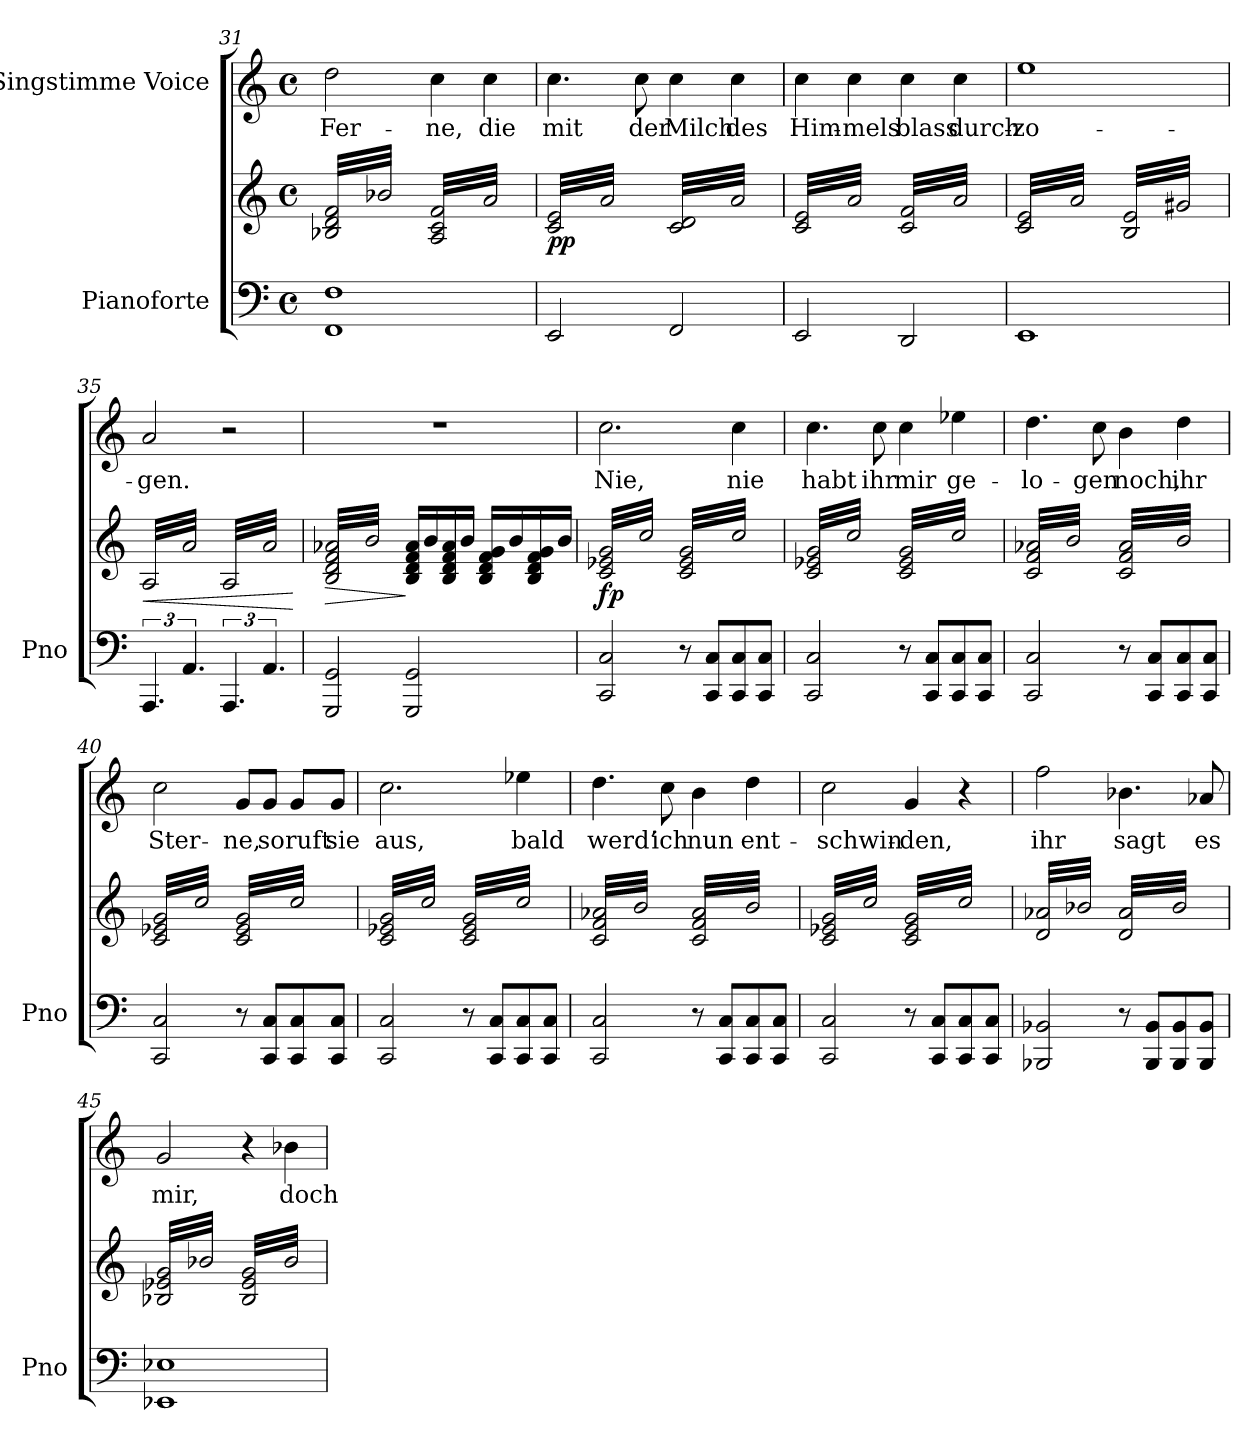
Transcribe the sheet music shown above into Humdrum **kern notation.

**kern	**kern	**dynam	**kern	**text
*part2	*part2	*part2	*part1	*part1
*staff3	*staff2	*staff2/3	*staff1	*staff1
*I"Pianoforte	*	*	*I"Singstimme Voice	*
*I'Pno	*	*	*	*
*clefF4	*clefG2	*	*clefG2	*
*k[]	*k[]	*	*k[]	*
*M4/4	*M4/4	*	*M4/4	*
*met(c)	*met(c)	*	*met(c)	*
=31	=31	=31	=31	=31
!	!	!	!	!LO:LY:b
*	*tremolo	*	*	*
1FF 1F	32B-X/ 32d/ 32f/LLL	.	2dd\	Fer-
.	32b-X/	.	.	.
.	32B-X/ 32d/ 32f/	.	.	.
.	32b-X/	.	.	.
.	32B-X/ 32d/ 32f/	.	.	.
.	32b-X/	.	.	.
.	32B-X/ 32d/ 32f/	.	.	.
.	32b-X/	.	.	.
.	32B-X/ 32d/ 32f/	.	.	.
.	32b-X/	.	.	.
.	32B-X/ 32d/ 32f/	.	.	.
.	32b-X/	.	.	.
.	32B-X/ 32d/ 32f/	.	.	.
.	32b-X/	.	.	.
.	32B-X/ 32d/ 32f/	.	.	.
.	32b-X/JJJ	.	.	.
!	!	!	!	!LO:LY:b
.	32A/ 32c/ 32f/LLL	.	4cc\	-ne,
.	32a/	.	.	.
.	32A/ 32c/ 32f/	.	.	.
.	32a/	.	.	.
.	32A/ 32c/ 32f/	.	.	.
.	32a/	.	.	.
.	32A/ 32c/ 32f/	.	.	.
.	32a/	.	.	.
!	!	!	!	!LO:LY:b
.	32A/ 32c/ 32f/	.	4cc\	die
.	32a/	.	.	.
.	32A/ 32c/ 32f/	.	.	.
.	32a/	.	.	.
.	32A/ 32c/ 32f/	.	.	.
.	32a/	.	.	.
.	32A/ 32c/ 32f/	.	.	.
.	32a/JJJ	.	.	.
=32	=32	=32	=32	=32
!	!	!LO:DY:b	!	!LO:LY:b
2EE/	32c/ 32e/LLL	pp	4.cc\	mit
.	32a/	.	.	.
.	32c/ 32e/	.	.	.
.	32a/	.	.	.
.	32c/ 32e/	.	.	.
.	32a/	.	.	.
.	32c/ 32e/	.	.	.
.	32a/	.	.	.
.	32c/ 32e/	.	.	.
.	32a/	.	.	.
.	32c/ 32e/	.	.	.
.	32a/	.	.	.
!	!	!	!	!LO:LY:b
.	32c/ 32e/	.	8cc\	der
.	32a/	.	.	.
.	32c/ 32e/	.	.	.
.	32a/JJJ	.	.	.
!	!	!	!	!LO:LY:b
2FF/	32c/ 32d/LLL	.	4cc\	Milch
.	32a/	.	.	.
.	32c/ 32d/	.	.	.
.	32a/	.	.	.
.	32c/ 32d/	.	.	.
.	32a/	.	.	.
.	32c/ 32d/	.	.	.
.	32a/	.	.	.
!	!	!	!	!LO:LY:b
.	32c/ 32d/	.	4cc\	des
.	32a/	.	.	.
.	32c/ 32d/	.	.	.
.	32a/	.	.	.
.	32c/ 32d/	.	.	.
.	32a/	.	.	.
.	32c/ 32d/	.	.	.
.	32a/JJJ	.	.	.
=33	=33	=33	=33	=33
!	!	!	!	!LO:LY:b
2EE/	32c/ 32e/LLL	.	4cc\	Him-
.	32a/	.	.	.
.	32c/ 32e/	.	.	.
.	32a/	.	.	.
.	32c/ 32e/	.	.	.
.	32a/	.	.	.
.	32c/ 32e/	.	.	.
.	32a/	.	.	.
!	!	!	!	!LO:LY:b
.	32c/ 32e/	.	4cc\	-mels
.	32a/	.	.	.
.	32c/ 32e/	.	.	.
.	32a/	.	.	.
.	32c/ 32e/	.	.	.
.	32a/	.	.	.
.	32c/ 32e/	.	.	.
.	32a/JJJ	.	.	.
!	!	!	!	!LO:LY:b
2DD/	32c/ 32f/LLL	.	4cc\	blass
.	32a/	.	.	.
.	32c/ 32f/	.	.	.
.	32a/	.	.	.
.	32c/ 32f/	.	.	.
.	32a/	.	.	.
.	32c/ 32f/	.	.	.
.	32a/	.	.	.
!	!	!	!	!LO:LY:b
.	32c/ 32f/	.	4cc\	durch-
.	32a/	.	.	.
.	32c/ 32f/	.	.	.
.	32a/	.	.	.
.	32c/ 32f/	.	.	.
.	32a/	.	.	.
.	32c/ 32f/	.	.	.
.	32a/JJJ	.	.	.
=34	=34	=34	=34	=34
!	!	!	!	!LO:LY:b
1EE	32c/ 32e/LLL	.	1ee	-zo-
.	32a/	.	.	.
.	32c/ 32e/	.	.	.
.	32a/	.	.	.
.	32c/ 32e/	.	.	.
.	32a/	.	.	.
.	32c/ 32e/	.	.	.
.	32a/	.	.	.
.	32c/ 32e/	.	.	.
.	32a/	.	.	.
.	32c/ 32e/	.	.	.
.	32a/	.	.	.
.	32c/ 32e/	.	.	.
.	32a/	.	.	.
.	32c/ 32e/	.	.	.
.	32a/JJJ	.	.	.
.	32B/ 32e/LLL	.	.	.
.	32g#X/	.	.	.
.	32B/ 32e/	.	.	.
.	32g#X/	.	.	.
.	32B/ 32e/	.	.	.
.	32g#X/	.	.	.
.	32B/ 32e/	.	.	.
.	32g#X/	.	.	.
.	32B/ 32e/	.	.	.
.	32g#X/	.	.	.
.	32B/ 32e/	.	.	.
.	32g#X/	.	.	.
.	32B/ 32e/	.	.	.
.	32g#X/	.	.	.
.	32B/ 32e/	.	.	.
.	32g#X/JJJ	.	.	.
!!LO:PB:g=z
=35	=35	=35	=35	=35
!	!	!LO:HP:b	!	!LO:LY:b
6.AAA/	32A/LLL	<	2a/	-gen.
.	32a/	.	.	.
.	32A/	.	.	.
.	32a/	.	.	.
.	32A/	.	.	.
.	32a/	.	.	.
.	32A/	.	.	.
.	32a/	.	.	.
6.AA/	32A/	.	.	.
.	32a/	.	.	.
.	32A/	.	.	.
.	32a/	.	.	.
.	32A/	.	.	.
.	32a/	.	.	.
.	32A/	.	.	.
.	32a/JJJ	.	.	.
6.AAA/	32A/LLL	.	2r	.
.	32a/	.	.	.
.	32A/	.	.	.
.	32a/	.	.	.
.	32A/	.	.	.
.	32a/	.	.	.
.	32A/	.	.	.
.	32a/	.	.	.
6.AA/	32A/	.	.	.
.	32a/	.	.	.
.	32A/	.	.	.
.	32a/	.	.	.
.	32A/	.	.	.
.	32a/	.	.	.
.	32A/	.	.	.
.	32a/JJJ	.	.	.
.	.	[	.	.
=36	=36	=36	=36	=36
!	!	!LO:HP:b	!	!
2GGG/ 2GG/	32B/ 32d/ 32f/ 32a-X/LLL	>	1r	.
.	32b/	.	.	.
.	32B/ 32d/ 32f/ 32a-X/	.	.	.
.	32b/	.	.	.
.	32B/ 32d/ 32f/ 32a-X/	.	.	.
.	32b/	.	.	.
.	32B/ 32d/ 32f/ 32a-X/	.	.	.
.	32b/	.	.	.
.	32B/ 32d/ 32f/ 32a-X/	.	.	.
.	32b/	.	.	.
.	32B/ 32d/ 32f/ 32a-X/	.	.	.
.	32b/	.	.	.
.	32B/ 32d/ 32f/ 32a-X/	.	.	.
.	32b/	.	.	.
.	32B/ 32d/ 32f/ 32a-X/	.	.	.
.	32b/JJJ	.	.	.
*	*Xtremolo	*	*	*
2GGG/ 2GG/	16B/ 16d/ 16f/ 16a-/LL	]	.	.
.	.	.	.	.
.	16b/	.	.	.
.	.	.	.	.
.	16B/ 16d/ 16f/ 16a-/	.	.	.
.	.	.	.	.
.	16b/JJ	.	.	.
.	.	.	.	.
.	16B/ 16d/ 16f/ 16g/LL	.	.	.
.	16b/	.	.	.
.	16B/ 16d/ 16f/ 16g/	.	.	.
.	16b/JJ	.	.	.
=37	=37	=37	=37	=37
!	!	!LO:DY:b	!	!LO:LY:b
*	*tremolo	*	*	*
2CC/ 2C/	32c/ 32e-X/ 32g/LLL	fp	2.cc\	Nie,
.	32cc/	.	.	.
.	32c/ 32e-X/ 32g/	.	.	.
.	32cc/	.	.	.
.	32c/ 32e-X/ 32g/	.	.	.
.	32cc/	.	.	.
.	32c/ 32e-X/ 32g/	.	.	.
.	32cc/	.	.	.
.	32c/ 32e-X/ 32g/	.	.	.
.	32cc/	.	.	.
.	32c/ 32e-X/ 32g/	.	.	.
.	32cc/	.	.	.
.	32c/ 32e-X/ 32g/	.	.	.
.	32cc/	.	.	.
.	32c/ 32e-X/ 32g/	.	.	.
.	32cc/JJJ	.	.	.
8r	32c/ 32e-/ 32g/LLL	.	.	.
.	32cc/	.	.	.
.	32c/ 32e-/ 32g/	.	.	.
.	32cc/	.	.	.
8CC/ 8C/L	32c/ 32e-/ 32g/	.	.	.
.	32cc/	.	.	.
.	32c/ 32e-/ 32g/	.	.	.
.	32cc/	.	.	.
!	!	!	!	!LO:LY:b
8CC/ 8C/	32c/ 32e-/ 32g/	.	4cc\	nie
.	32cc/	.	.	.
.	32c/ 32e-/ 32g/	.	.	.
.	32cc/	.	.	.
8CC/ 8C/J	32c/ 32e-/ 32g/	.	.	.
.	32cc/	.	.	.
.	32c/ 32e-/ 32g/	.	.	.
.	32cc/JJJ	.	.	.
=38	=38	=38	=38	=38
!	!	!	!	!LO:LY:b
2CC/ 2C/	32c/ 32e-X/ 32g/LLL	.	4.cc\	habt
.	32cc/	.	.	.
.	32c/ 32e-X/ 32g/	.	.	.
.	32cc/	.	.	.
.	32c/ 32e-X/ 32g/	.	.	.
.	32cc/	.	.	.
.	32c/ 32e-X/ 32g/	.	.	.
.	32cc/	.	.	.
.	32c/ 32e-X/ 32g/	.	.	.
.	32cc/	.	.	.
.	32c/ 32e-X/ 32g/	.	.	.
.	32cc/	.	.	.
!	!	!	!	!LO:LY:b
.	32c/ 32e-X/ 32g/	.	8cc\	ihr
.	32cc/	.	.	.
.	32c/ 32e-X/ 32g/	.	.	.
.	32cc/JJJ	.	.	.
!	!	!	!	!LO:LY:b
8r	32c/ 32e-/ 32g/LLL	.	4cc\	mir
.	32cc/	.	.	.
.	32c/ 32e-/ 32g/	.	.	.
.	32cc/	.	.	.
8CC/ 8C/L	32c/ 32e-/ 32g/	.	.	.
.	32cc/	.	.	.
.	32c/ 32e-/ 32g/	.	.	.
.	32cc/	.	.	.
!	!	!	!	!LO:LY:b
8CC/ 8C/	32c/ 32e-/ 32g/	.	4ee-X\	ge-
.	32cc/	.	.	.
.	32c/ 32e-/ 32g/	.	.	.
.	32cc/	.	.	.
8CC/ 8C/J	32c/ 32e-/ 32g/	.	.	.
.	32cc/	.	.	.
.	32c/ 32e-/ 32g/	.	.	.
.	32cc/JJJ	.	.	.
=39	=39	=39	=39	=39
!	!	!	!	!LO:LY:b
2CC/ 2C/	32c/ 32f/ 32a-X/LLL	.	4.dd\	-lo-
.	32b/	.	.	.
.	32c/ 32f/ 32a-X/	.	.	.
.	32b/	.	.	.
.	32c/ 32f/ 32a-X/	.	.	.
.	32b/	.	.	.
.	32c/ 32f/ 32a-X/	.	.	.
.	32b/	.	.	.
.	32c/ 32f/ 32a-X/	.	.	.
.	32b/	.	.	.
.	32c/ 32f/ 32a-X/	.	.	.
.	32b/	.	.	.
!	!	!	!	!LO:LY:b
.	32c/ 32f/ 32a-X/	.	8cc\	-gen
.	32b/	.	.	.
.	32c/ 32f/ 32a-X/	.	.	.
.	32b/JJJ	.	.	.
!	!	!	!	!LO:LY:b
8r	32c/ 32f/ 32a-/LLL	.	4b\	noch,
.	32b/	.	.	.
.	32c/ 32f/ 32a-/	.	.	.
.	32b/	.	.	.
8CC/ 8C/L	32c/ 32f/ 32a-/	.	.	.
.	32b/	.	.	.
.	32c/ 32f/ 32a-/	.	.	.
.	32b/	.	.	.
!	!	!	!	!LO:LY:b
8CC/ 8C/	32c/ 32f/ 32a-/	.	4dd\	ihr
.	32b/	.	.	.
.	32c/ 32f/ 32a-/	.	.	.
.	32b/	.	.	.
8CC/ 8C/J	32c/ 32f/ 32a-/	.	.	.
.	32b/	.	.	.
.	32c/ 32f/ 32a-/	.	.	.
.	32b/JJJ	.	.	.
!!LO:LB:g=z
=40	=40	=40	=40	=40
!	!	!	!	!LO:LY:b
2CC/ 2C/	32c/ 32e-X/ 32g/LLL	.	2cc\	Ster-
.	32cc/	.	.	.
.	32c/ 32e-X/ 32g/	.	.	.
.	32cc/	.	.	.
.	32c/ 32e-X/ 32g/	.	.	.
.	32cc/	.	.	.
.	32c/ 32e-X/ 32g/	.	.	.
.	32cc/	.	.	.
.	32c/ 32e-X/ 32g/	.	.	.
.	32cc/	.	.	.
.	32c/ 32e-X/ 32g/	.	.	.
.	32cc/	.	.	.
.	32c/ 32e-X/ 32g/	.	.	.
.	32cc/	.	.	.
.	32c/ 32e-X/ 32g/	.	.	.
.	32cc/JJJ	.	.	.
!	!	!	!	!LO:LY:b
8r	32c/ 32e-/ 32g/LLL	.	8g/L	-ne,
.	32cc/	.	.	.
.	32c/ 32e-/ 32g/	.	.	.
.	32cc/	.	.	.
!	!	!	!	!LO:LY:b
8CC/ 8C/L	32c/ 32e-/ 32g/	.	8g/J	so
.	32cc/	.	.	.
.	32c/ 32e-/ 32g/	.	.	.
.	32cc/	.	.	.
!	!	!	!	!LO:LY:b
8CC/ 8C/	32c/ 32e-/ 32g/	.	8g/L	ruft
.	32cc/	.	.	.
.	32c/ 32e-/ 32g/	.	.	.
.	32cc/	.	.	.
!	!	!	!	!LO:LY:b
8CC/ 8C/J	32c/ 32e-/ 32g/	.	8g/J	sie
.	32cc/	.	.	.
.	32c/ 32e-/ 32g/	.	.	.
.	32cc/JJJ	.	.	.
=41	=41	=41	=41	=41
!	!	!	!	!LO:LY:b
2CC/ 2C/	32c/ 32e-X/ 32g/LLL	.	2.cc\	aus,
.	32cc/	.	.	.
.	32c/ 32e-X/ 32g/	.	.	.
.	32cc/	.	.	.
.	32c/ 32e-X/ 32g/	.	.	.
.	32cc/	.	.	.
.	32c/ 32e-X/ 32g/	.	.	.
.	32cc/	.	.	.
.	32c/ 32e-X/ 32g/	.	.	.
.	32cc/	.	.	.
.	32c/ 32e-X/ 32g/	.	.	.
.	32cc/	.	.	.
.	32c/ 32e-X/ 32g/	.	.	.
.	32cc/	.	.	.
.	32c/ 32e-X/ 32g/	.	.	.
.	32cc/JJJ	.	.	.
8r	32c/ 32e-/ 32g/LLL	.	.	.
.	32cc/	.	.	.
.	32c/ 32e-/ 32g/	.	.	.
.	32cc/	.	.	.
8CC/ 8C/L	32c/ 32e-/ 32g/	.	.	.
.	32cc/	.	.	.
.	32c/ 32e-/ 32g/	.	.	.
.	32cc/	.	.	.
!	!	!	!	!LO:LY:b
8CC/ 8C/	32c/ 32e-/ 32g/	.	4ee-X\	bald
.	32cc/	.	.	.
.	32c/ 32e-/ 32g/	.	.	.
.	32cc/	.	.	.
8CC/ 8C/J	32c/ 32e-/ 32g/	.	.	.
.	32cc/	.	.	.
.	32c/ 32e-/ 32g/	.	.	.
.	32cc/JJJ	.	.	.
=42	=42	=42	=42	=42
!	!	!	!	!LO:LY:b
2CC/ 2C/	32c/ 32f/ 32a-X/LLL	.	4.dd\	werd’
.	32b/	.	.	.
.	32c/ 32f/ 32a-X/	.	.	.
.	32b/	.	.	.
.	32c/ 32f/ 32a-X/	.	.	.
.	32b/	.	.	.
.	32c/ 32f/ 32a-X/	.	.	.
.	32b/	.	.	.
.	32c/ 32f/ 32a-X/	.	.	.
.	32b/	.	.	.
.	32c/ 32f/ 32a-X/	.	.	.
.	32b/	.	.	.
!	!	!	!	!LO:LY:b
.	32c/ 32f/ 32a-X/	.	8cc\	ich
.	32b/	.	.	.
.	32c/ 32f/ 32a-X/	.	.	.
.	32b/JJJ	.	.	.
!	!	!	!	!LO:LY:b
8r	32c/ 32f/ 32a-/LLL	.	4b\	nun
.	32b/	.	.	.
.	32c/ 32f/ 32a-/	.	.	.
.	32b/	.	.	.
8CC/ 8C/L	32c/ 32f/ 32a-/	.	.	.
.	32b/	.	.	.
.	32c/ 32f/ 32a-/	.	.	.
.	32b/	.	.	.
!	!	!	!	!LO:LY:b
8CC/ 8C/	32c/ 32f/ 32a-/	.	4dd\	ent-
.	32b/	.	.	.
.	32c/ 32f/ 32a-/	.	.	.
.	32b/	.	.	.
8CC/ 8C/J	32c/ 32f/ 32a-/	.	.	.
.	32b/	.	.	.
.	32c/ 32f/ 32a-/	.	.	.
.	32b/JJJ	.	.	.
=43	=43	=43	=43	=43
!	!	!	!	!LO:LY:b
2CC/ 2C/	32c/ 32e-X/ 32g/LLL	.	2cc\	-schwin-
.	32cc/	.	.	.
.	32c/ 32e-X/ 32g/	.	.	.
.	32cc/	.	.	.
.	32c/ 32e-X/ 32g/	.	.	.
.	32cc/	.	.	.
.	32c/ 32e-X/ 32g/	.	.	.
.	32cc/	.	.	.
.	32c/ 32e-X/ 32g/	.	.	.
.	32cc/	.	.	.
.	32c/ 32e-X/ 32g/	.	.	.
.	32cc/	.	.	.
.	32c/ 32e-X/ 32g/	.	.	.
.	32cc/	.	.	.
.	32c/ 32e-X/ 32g/	.	.	.
.	32cc/JJJ	.	.	.
!	!	!	!	!LO:LY:b
8r	32c/ 32e-/ 32g/LLL	.	4g/	-den,
.	32cc/	.	.	.
.	32c/ 32e-/ 32g/	.	.	.
.	32cc/	.	.	.
8CC/ 8C/L	32c/ 32e-/ 32g/	.	.	.
.	32cc/	.	.	.
.	32c/ 32e-/ 32g/	.	.	.
.	32cc/	.	.	.
8CC/ 8C/	32c/ 32e-/ 32g/	.	4r	.
.	32cc/	.	.	.
.	32c/ 32e-/ 32g/	.	.	.
.	32cc/	.	.	.
8CC/ 8C/J	32c/ 32e-/ 32g/	.	.	.
.	32cc/	.	.	.
.	32c/ 32e-/ 32g/	.	.	.
.	32cc/JJJ	.	.	.
=44	=44	=44	=44	=44
!	!	!	!	!LO:LY:b
2BBB-X/ 2BB-X/	32d/ 32a-X/LLL	.	2ff\	ihr
.	32b-X/	.	.	.
.	32d/ 32a-X/	.	.	.
.	32b-X/	.	.	.
.	32d/ 32a-X/	.	.	.
.	32b-X/	.	.	.
.	32d/ 32a-X/	.	.	.
.	32b-X/	.	.	.
.	32d/ 32a-X/	.	.	.
.	32b-X/	.	.	.
.	32d/ 32a-X/	.	.	.
.	32b-X/	.	.	.
.	32d/ 32a-X/	.	.	.
.	32b-X/	.	.	.
.	32d/ 32a-X/	.	.	.
.	32b-X/JJJ	.	.	.
!	!	!	!	!LO:LY:b
8r	32d/ 32a-/LLL	.	4.b-X\	sagt
.	32b-/	.	.	.
.	32d/ 32a-/	.	.	.
.	32b-/	.	.	.
8BBB-/ 8BB-/L	32d/ 32a-/	.	.	.
.	32b-/	.	.	.
.	32d/ 32a-/	.	.	.
.	32b-/	.	.	.
8BBB-/ 8BB-/	32d/ 32a-/	.	.	.
.	32b-/	.	.	.
.	32d/ 32a-/	.	.	.
.	32b-/	.	.	.
!	!	!	!	!LO:LY:b
8BBB-/ 8BB-/J	32d/ 32a-/	.	8a-X/	es
.	32b-/	.	.	.
.	32d/ 32a-/	.	.	.
.	32b-/JJJ	.	.	.
=45	=45	=45	=45	=45
!	!	!	!	!LO:LY:b
1EE-X 1E-X	32B-X/ 32e-X/ 32g/LLL	.	2g/	mir,
.	32b-X/	.	.	.
.	32B-X/ 32e-X/ 32g/	.	.	.
.	32b-X/	.	.	.
.	32B-X/ 32e-X/ 32g/	.	.	.
.	32b-X/	.	.	.
.	32B-X/ 32e-X/ 32g/	.	.	.
.	32b-X/	.	.	.
.	32B-X/ 32e-X/ 32g/	.	.	.
.	32b-X/	.	.	.
.	32B-X/ 32e-X/ 32g/	.	.	.
.	32b-X/	.	.	.
.	32B-X/ 32e-X/ 32g/	.	.	.
.	32b-X/	.	.	.
.	32B-X/ 32e-X/ 32g/	.	.	.
.	32b-X/JJJ	.	.	.
.	32B-/ 32e-/ 32g/LLL	.	4r	.
.	32b-/	.	.	.
.	32B-/ 32e-/ 32g/	.	.	.
.	32b-/	.	.	.
.	32B-/ 32e-/ 32g/	.	.	.
.	32b-/	.	.	.
.	32B-/ 32e-/ 32g/	.	.	.
.	32b-/	.	.	.
!	!	!	!	!LO:LY:b
.	32B-/ 32e-/ 32g/	.	4b-X\	doch
.	32b-/	.	.	.
.	32B-/ 32e-/ 32g/	.	.	.
.	32b-/	.	.	.
.	32B-/ 32e-/ 32g/	.	.	.
.	32b-/	.	.	.
.	32B-/ 32e-/ 32g/	.	.	.
.	32b-/JJJ	.	.	.
*	*Xtremolo	*	*	*
.	.	.	.	.
.	.	.	.	.
.	.	.	.	.
.	.	.	.	.
.	.	.	.	.
.	.	.	.	.
.	.	.	.	.
.	.	.	.	.
=	=	=	=	=
*-	*-	*-	*-	*-
